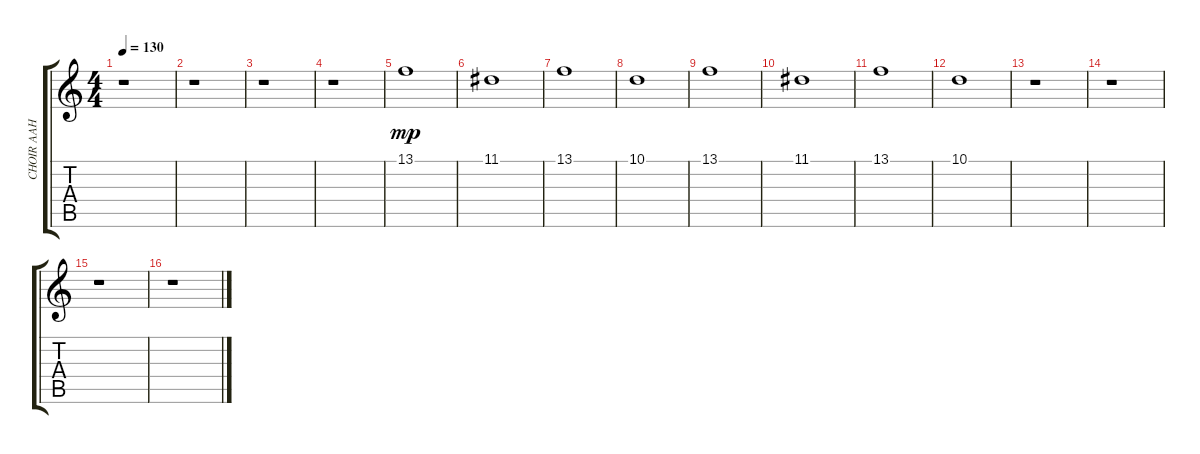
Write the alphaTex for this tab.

\track ("CHOIR AAH" "CHOIR AAH") {instrument choiraahs}
\staff {score tabs}
\tuning (E4 B3 G3 D3 A2 E2) {hide}
\ts (4 4)
\tempo 130
\clef g2
\ks c
r.1{dy mp} |
r.1 |
r.1 |
r.1 |
13.1.1 |
11.1.1 |
13.1.1 |
10.1.1 |
13.1.1 |
11.1.1 |
13.1.1 |
10.1.1 |
r.1 |
r.1 |
r.1 |
r.1
